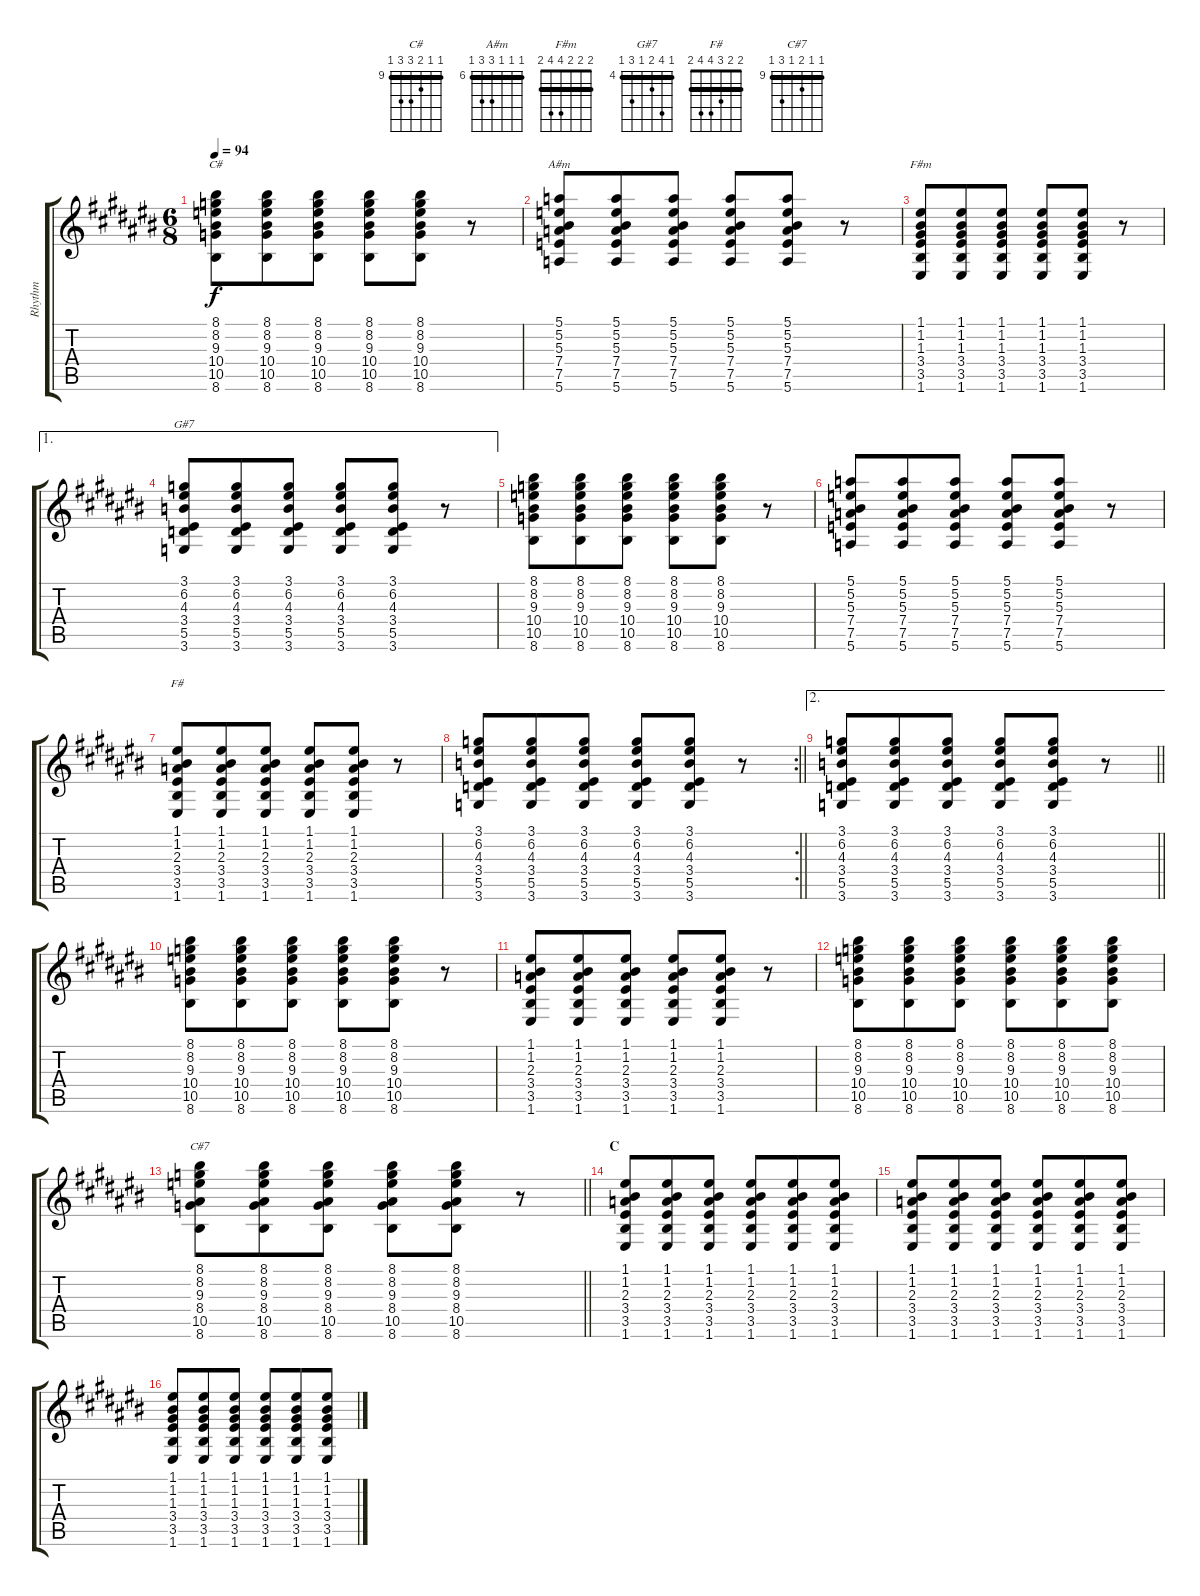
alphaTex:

\track ("Rhythm" "Rhythm") {instrument acousticguitarnylon}
\staff {score tabs}
\tuning (E4 B3 G3 D3 A2 E2) {hide}
\chord ("C#" 9 9 10 11 11 9) {firstfret 9 barre 9}
\chord ("A#m" 6 6 6 8 8 6) {firstfret 6 barre 6}
\chord ("F#m" 2 2 2 4 4 2) {barre 2}
\chord ("G#7" 4 7 5 4 6 4) {firstfret 4 barre 4}
\chord ("F#" 2 2 3 4 4 2) {barre 2}
\chord ("C#7" 9 9 10 9 11 9) {firstfret 9 barre 9}
\ts (6 8)
\tempo 94
\clef g2
\ks c#
(8.1 8.2 9.3 10.4 10.5 8.6).8{ch "C#" dy f} (8.1 8.2 9.3 10.4 10.5 8.6).8 (8.1 8.2 9.3 10.4 10.5 8.6).8 (8.1 8.2 9.3 10.4 10.5 8.6).8 (8.1 8.2 9.3 10.4 10.5 8.6).8 r.8 |
(5.1 5.2 5.3 7.4 7.5 5.6).8{ch "A#m"} (5.1 5.2 5.3 7.4 7.5 5.6).8 (5.1 5.2 5.3 7.4 7.5 5.6).8 (5.1 5.2 5.3 7.4 7.5 5.6).8 (5.1 5.2 5.3 7.4 7.5 5.6).8 r.8 |
(1.1 1.2 1.3 3.4 3.5 1.6).8{ch "F#m"} (1.1 1.2 1.3 3.4 3.5 1.6).8 (1.1 1.2 1.3 3.4 3.5 1.6).8 (1.1 1.2 1.3 3.4 3.5 1.6).8 (1.1 1.2 1.3 3.4 3.5 1.6).8 r.8 |
\ae 1
(3.1 6.2 4.3 3.4 5.5 3.6).8{ch "G#7"} (3.1 6.2 4.3 3.4 5.5 3.6).8 (3.1 6.2 4.3 3.4 5.5 3.6).8 (3.1 6.2 4.3 3.4 5.5 3.6).8 (3.1 6.2 4.3 3.4 5.5 3.6).8 r.8 |
(8.1 8.2 9.3 10.4 10.5 8.6).8 (8.1 8.2 9.3 10.4 10.5 8.6).8 (8.1 8.2 9.3 10.4 10.5 8.6).8 (8.1 8.2 9.3 10.4 10.5 8.6).8 (8.1 8.2 9.3 10.4 10.5 8.6).8 r.8 |
(5.1 5.2 5.3 7.4 7.5 5.6).8 (5.1 5.2 5.3 7.4 7.5 5.6).8 (5.1 5.2 5.3 7.4 7.5 5.6).8 (5.1 5.2 5.3 7.4 7.5 5.6).8 (5.1 5.2 5.3 7.4 7.5 5.6).8 r.8 |
(1.1 1.2 2.3 3.4 3.5 1.6).8{ch "F#"} (1.1 1.2 2.3 3.4 3.5 1.6).8 (1.1 1.2 2.3 3.4 3.5 1.6).8 (1.1 1.2 2.3 3.4 3.5 1.6).8 (1.1 1.2 2.3 3.4 3.5 1.6).8 r.8 |
\rc 2
\barLineRight lightlight
(3.1 6.2 4.3 3.4 5.5 3.6).8 (3.1 6.2 4.3 3.4 5.5 3.6).8 (3.1 6.2 4.3 3.4 5.5 3.6).8 (3.1 6.2 4.3 3.4 5.5 3.6).8 (3.1 6.2 4.3 3.4 5.5 3.6).8 r.8 |
\ae 2
\barLineRight lightlight
(3.1 6.2 4.3 3.4 5.5 3.6).8 (3.1 6.2 4.3 3.4 5.5 3.6).8 (3.1 6.2 4.3 3.4 5.5 3.6).8 (3.1 6.2 4.3 3.4 5.5 3.6).8 (3.1 6.2 4.3 3.4 5.5 3.6).8 r.8 |
(8.1 8.2 9.3 10.4 10.5 8.6).8 (8.1 8.2 9.3 10.4 10.5 8.6).8 (8.1 8.2 9.3 10.4 10.5 8.6).8 (8.1 8.2 9.3 10.4 10.5 8.6).8 (8.1 8.2 9.3 10.4 10.5 8.6).8 r.8 |
(1.1 1.2 2.3 3.4 3.5 1.6).8 (1.1 1.2 2.3 3.4 3.5 1.6).8 (1.1 1.2 2.3 3.4 3.5 1.6).8 (1.1 1.2 2.3 3.4 3.5 1.6).8 (1.1 1.2 2.3 3.4 3.5 1.6).8 r.8 |
(8.1 8.2 9.3 10.4 10.5 8.6).8 (8.1 8.2 9.3 10.4 10.5 8.6).8 (8.1 8.2 9.3 10.4 10.5 8.6).8 (8.1 8.2 9.3 10.4 10.5 8.6).8 (8.1 8.2 9.3 10.4 10.5 8.6).8 (8.1 8.2 9.3 10.4 10.5 8.6).8 |
\barLineRight lightlight
(8.1 8.2 9.3 8.4 10.5 8.6).8{ch "C#7"} (8.1 8.2 9.3 8.4 10.5 8.6).8 (8.1 8.2 9.3 8.4 10.5 8.6).8 (8.1 8.2 9.3 8.4 10.5 8.6).8 (8.1 8.2 9.3 8.4 10.5 8.6).8 r.8 |
\section ("" "C")
(1.1 1.2 2.3 3.4 3.5 1.6).8 (1.1 1.2 2.3 3.4 3.5 1.6).8 (1.1 1.2 2.3 3.4 3.5 1.6).8 (1.1 1.2 2.3 3.4 3.5 1.6).8 (1.1 1.2 2.3 3.4 3.5 1.6).8 (1.1 1.2 2.3 3.4 3.5 1.6).8 |
(1.1 1.2 2.3 3.4 3.5 1.6).8 (1.1 1.2 2.3 3.4 3.5 1.6).8 (1.1 1.2 2.3 3.4 3.5 1.6).8 (1.1 1.2 2.3 3.4 3.5 1.6).8 (1.1 1.2 2.3 3.4 3.5 1.6).8 (1.1 1.2 2.3 3.4 3.5 1.6).8 |
(1.1 1.2 1.3 3.4 3.5 1.6).8 (1.1 1.2 1.3 3.4 3.5 1.6).8 (1.1 1.2 1.3 3.4 3.5 1.6).8 (1.1 1.2 1.3 3.4 3.5 1.6).8 (1.1 1.2 1.3 3.4 3.5 1.6).8 (1.1 1.2 1.3 3.4 3.5 1.6).8
